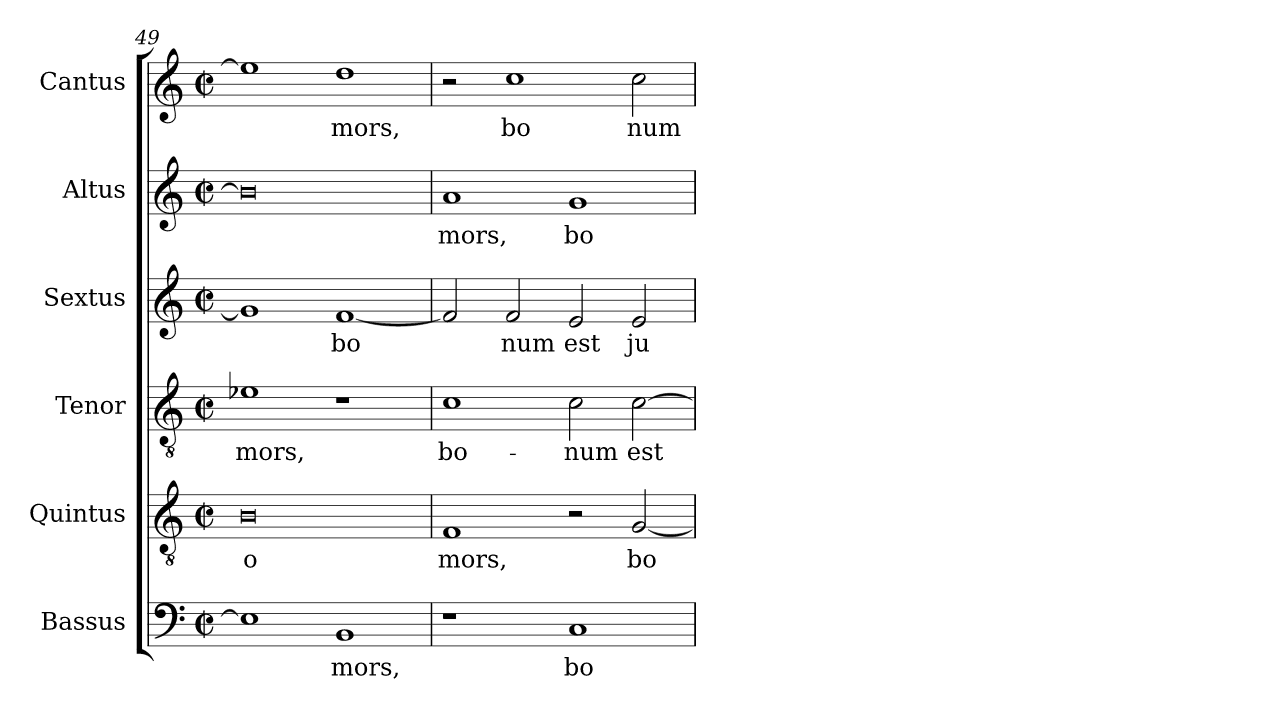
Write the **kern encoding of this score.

**kern	**text	**kern	**text	**kern	**text	**kern	**text	**kern	**text	**kern	**text
*part6	*part6	*part5	*part5	*part4	*part4	*part3	*part3	*part2	*part2	*part1	*part1
*staff6	*staff6	*staff5	*staff5	*staff4	*staff4	*staff3	*staff3	*staff2	*staff2	*staff1	*staff1
*I"Bassus	*	*I"Quintus	*	*I"Tenor	*	*I"Sextus	*	*I"Altus	*	*I"Cantus	*
*clefF4	*	*clefGv2	*	*clefGv2	*	*clefG2	*	*clefG2	*	*clefG2	*
*k[]	*	*k[]	*	*k[]	*	*k[]	*	*k[]	*	*k[]	*
*C:	*	*C:	*	*C:	*	*C:	*	*C:	*	*C:	*
*M2/2	*	*M2/2	*	*M2/2	*	*M2/2	*	*M2/2	*	*M2/2	*
*met(c|)	*	*met(c|)	*	*met(c|)	*	*met(c|)	*	*met(c|)	*	*met(c|)	*
=49	=49	=49	=49	=49	=49	=49	=49	=49	=49	=49	=49
!	!	!	!LO:LY:b:cj	!	!LO:LY:b:cj	!	!	!	!	!	!
1E-]	.	0B	o	1e-	mors,	1g]	.	0b]	.	1ee-]	.
!	!LO:LY:b:cj	!	!	!	!	!	!LO:LY:b:cj	!	!	!	!LO:LY:b:cj
1BB	mors,	.	.	1r	.	[<1f	bo	.	.	1dd	mors,
=50	=50	=50	=50	=50	=50	=50	=50	=50	=50	=50	=50
!	!	!	!LO:LY:b:cj	!	!LO:LY:b:cj	!	!	!	!LO:LY:b:cj	!	!
1r	.	1F	mors,	1c	bo-	2f/]	.	1a	mors,	2r	.
!	!	!	!	!	!	!	!LO:LY:b:cj	!	!	!	!LO:LY:b:cj
.	.	.	.	.	.	2f/	num	.	.	1cc	bo
!	!LO:LY:b:cj	!	!	!	!LO:LY:b:cj	!	!LO:LY:b:cj	!	!LO:LY:b:cj	!	!
1C	bo	2r	.	2c\	-num	2e/	est	1g	bo-	.	.
!	!	!	!LO:LY:b:cj	!	!LO:LY:b	!	!LO:LY:b:cj	!	!	!	!LO:LY:b:cj
.	.	[<2G/	bo-	[>2c\	est	2e/	ju	.	.	2cc\	num
=	=	=	=	=	=	=	=	=	=	=	=
*-	*-	*-	*-	*-	*-	*-	*-	*-	*-	*-	*-
